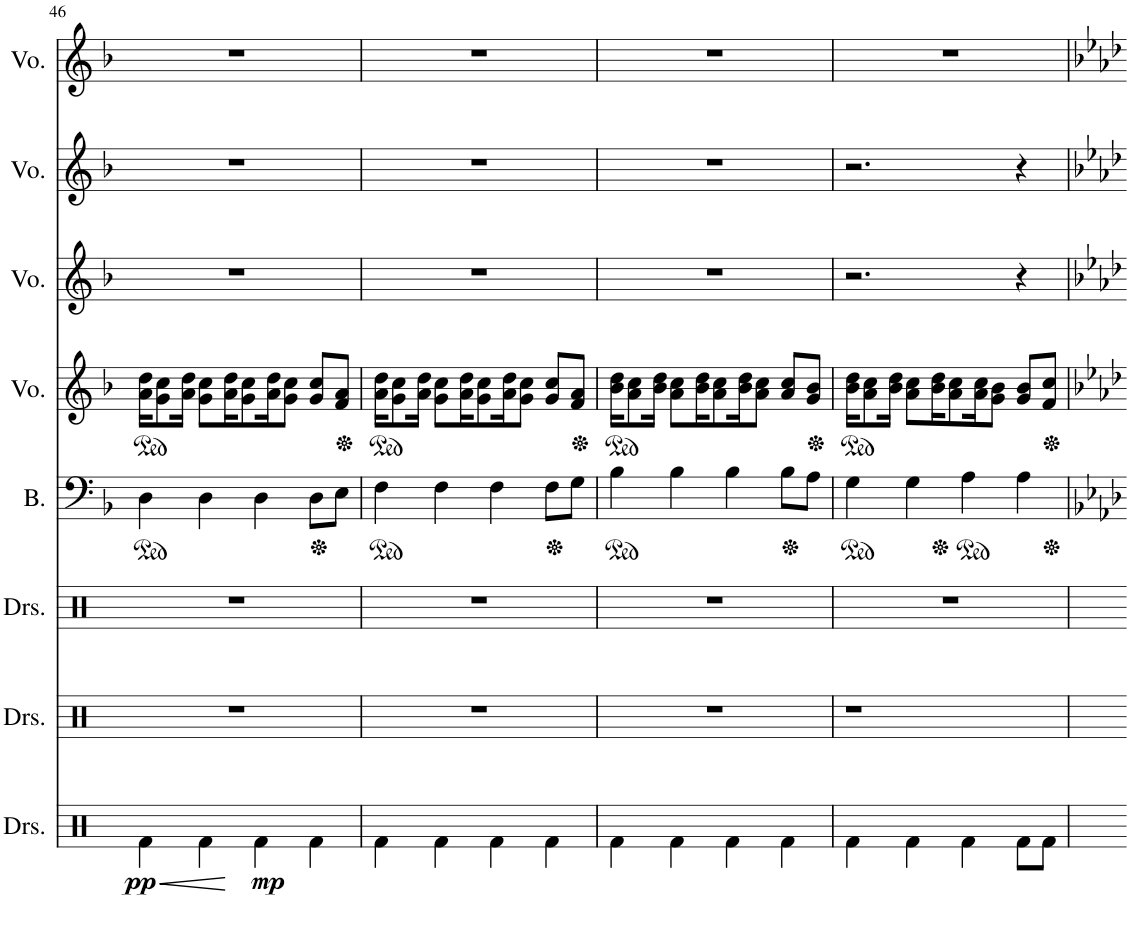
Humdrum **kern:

**kern	**dynam	**kern	**kern	**kern	**kern	**kern	**kern	**kern
*part8	*part8	*part7	*part6	*part5	*part4	*part3	*part2	*part1
*staff8	*staff8	*staff7	*staff6	*staff5	*staff4	*staff3	*staff2	*staff1
*I"Drumset	*	*I"Drumset	*I"Drumset	*I"Bass	*I"Voice	*I"Voice	*I"Voice	*I"Voice
*I'Drs.	*	*I'Drs.	*I'Drs.	*I'B.	*I'Vo.	*I'Vo.	*I'Vo.	*I'Vo.
!!LO:PB:g=z
*clefX	*	*clefX	*clefX	*clefF4	*clefG2	*clefG2	*clefG2	*clefG2
*k[]	*	*k[]	*k[]	*k[b-]	*k[b-]	*k[b-]	*k[b-]	*k[b-]
*M4/4	*	*M4/4	*M4/4	*M4/4	*M4/4	*M4/4	*M4/4	*M4/4
=46	=46	=46	=46	=46	=46	=46	=46	=46
!	!LO:HP:b	!	!	!	!	!	!	!
*	*	*	*	*ped	*	*	*	*
*	*	*	*	*	*ped	*	*	*
!	!LO:DY:n=1:b	!	!	!	!	!	!	!
4Rf\	< pp	1r	1r	4D\	16a\ 16dd\KL	1r	1r	1r
.	.	.	.	.	8g\ 8cc\	.	.	.
.	.	.	.	.	16a\ 16dd\Jk	.	.	.
4Rf\	.	.	.	4D\	8g\ 8cc\L	.	.	.
.	.	.	.	.	16a\ 16dd\K	.	.	.
.	.	.	.	.	8g\ 8cc\	.	.	.
!	!LO:DY:n=2:b	!	!	!	!	!	!	!
4Rf\	[ mp	.	.	4D\	.	.	.	.
.	.	.	.	.	16a\ 16dd\K	.	.	.
.	.	.	.	.	8g\ 8cc\J	.	.	.
4Rf\	.	.	.	8D\L	8g/ 8cc/L	.	.	.
*	*	*	*	*Xped	*	*	*	*
.	.	.	.	8E\J	8f/ 8a/J	.	.	.
=47	=47	=47	=47	=47	=47	=47	=47	=47
*	*	*	*	*ped	*	*	*	*
*	*	*	*	*	*Xped	*	*	*
*	*	*	*	*	*ped	*	*	*
4Rf\	.	1r	1r	4F\	16a\ 16dd\KL	1r	1r	1r
.	.	.	.	.	8g\ 8cc\	.	.	.
.	.	.	.	.	16a\ 16dd\Jk	.	.	.
4Rf\	.	.	.	4F\	8g\ 8cc\L	.	.	.
.	.	.	.	.	16a\ 16dd\K	.	.	.
.	.	.	.	.	8g\ 8cc\	.	.	.
4Rf\	.	.	.	4F\	.	.	.	.
.	.	.	.	.	16a\ 16dd\K	.	.	.
.	.	.	.	.	8g\ 8cc\J	.	.	.
4Rf\	.	.	.	8F\L	8g/ 8cc/L	.	.	.
*	*	*	*	*Xped	*	*	*	*
.	.	.	.	8G\J	8f/ 8a/J	.	.	.
=48	=48	=48	=48	=48	=48	=48	=48	=48
*	*	*	*	*ped	*	*	*	*
*	*	*	*	*	*Xped	*	*	*
*	*	*	*	*	*ped	*	*	*
4Rf\	.	1r	1r	4B-\	16b-\ 16dd\KL	1r	1r	1r
.	.	.	.	.	8a\ 8cc\	.	.	.
.	.	.	.	.	16b-\ 16dd\Jk	.	.	.
4Rf\	.	.	.	4B-\	8a\ 8cc\L	.	.	.
.	.	.	.	.	16b-\ 16dd\K	.	.	.
.	.	.	.	.	8a\ 8cc\	.	.	.
4Rf\	.	.	.	4B-\	.	.	.	.
.	.	.	.	.	16b-\ 16dd\K	.	.	.
.	.	.	.	.	8a\ 8cc\J	.	.	.
4Rf\	.	.	.	8B-\L	8a/ 8cc/L	.	.	.
*	*	*	*	*Xped	*	*	*	*
.	.	.	.	8A\J	8g/ 8b-/J	.	.	.
=49	=49	=49	=49	=49	=49	=49	=49	=49
*	*	*	*	*ped	*	*	*	*
*	*	*	*	*	*Xped	*	*	*
*	*	*	*	*	*ped	*	*	*
4Rf\	.	1r	1r	4G\	16b-\ 16dd\KL	2.r	2.r	1r
.	.	.	.	.	8a\ 8cc\	.	.	.
.	.	.	.	.	16b-\ 16dd\Jk	.	.	.
4Rf\	.	.	.	4G\	8a\ 8cc\L	.	.	.
.	.	.	.	.	16b-\ 16dd\K	.	.	.
.	.	.	.	.	8a\ 8cc\	.	.	.
*	*	*	*	*Xped	*	*	*	*
*	*	*	*	*ped	*	*	*	*
4Rf\	.	.	.	4A\	.	.	.	.
.	.	.	.	.	16a\ 16cc\K	.	.	.
.	.	.	.	.	8g\ 8b-\J	.	.	.
8Rf\L	.	.	.	4A\	8g/ 8b-/L	4r	4r	.
8Rf\J	.	.	.	.	8f/ 8cc/J	.	.	.
*	*	*	*	*Xped	*	*	*	*
*	*	*	*	*	*Xped	*	*	*
=	=	=	=	=	=	=	=	=
*-	*-	*-	*-	*-	*-	*-	*-	*-
